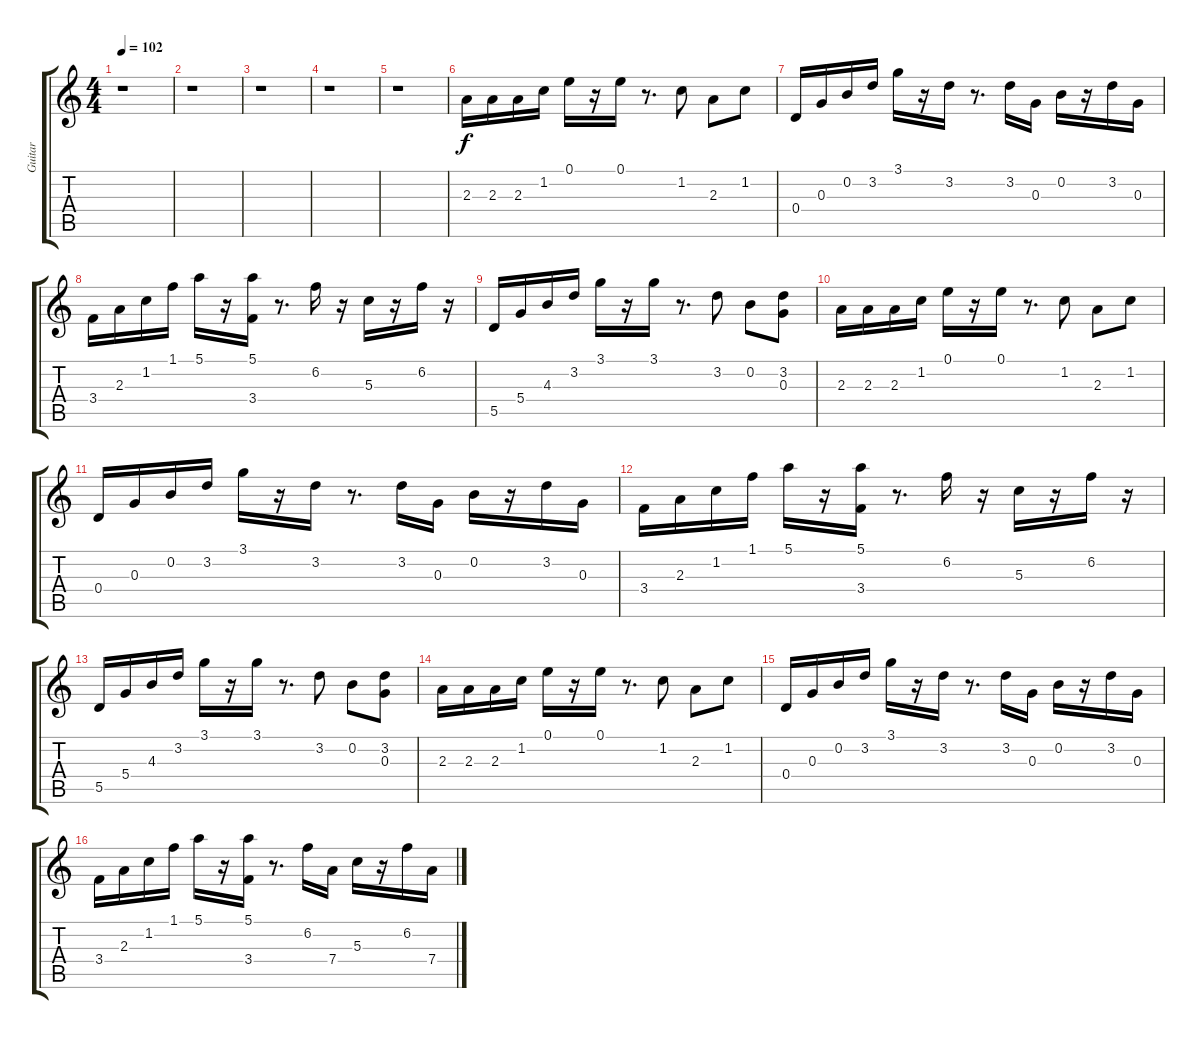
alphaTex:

\track ("Guitar" "Guitar") {instrument acousticguitarsteel}
\staff {score tabs}
\tuning (E4 B3 G3 D3 A2 E2) {hide}
\ts (4 4)
\tempo 102
\clef g2
\ks c
r.1{dy f} |
r.1 |
r.1 |
r.1 |
r.1 |
2.3.16 2.3.16 2.3.16 1.2.16 0.1.16 r.16 0.1.16 r.8{d} 1.2.8 2.3.8 1.2.8 |
0.4.16 0.3.16 0.2.16 3.2.16 3.1.16 r.16 3.2.16 r.8{d} 3.2.16 0.3.16 0.2.16 r.16 3.2.16 0.3.16 |
3.4.16 2.3.16 1.2.16 1.1.16 5.1.16 r.16 (5.1 3.4).16 r.8{d} 6.2.16 r.16 5.3.16 r.16 6.2.16 r.16 |
5.5.16 5.4.16 4.3.16 3.2.16 3.1.16 r.16 3.1.16 r.8{d} 3.2.8 0.2.8 (3.2 0.3).8 |
2.3.16 2.3.16 2.3.16 1.2.16 0.1.16 r.16 0.1.16 r.8{d} 1.2.8 2.3.8 1.2.8 |
0.4.16 0.3.16 0.2.16 3.2.16 3.1.16 r.16 3.2.16 r.8{d} 3.2.16 0.3.16 0.2.16 r.16 3.2.16 0.3.16 |
3.4.16 2.3.16 1.2.16 1.1.16 5.1.16 r.16 (5.1 3.4).16 r.8{d} 6.2.16 r.16 5.3.16 r.16 6.2.16 r.16 |
5.5.16 5.4.16 4.3.16 3.2.16 3.1.16 r.16 3.1.16 r.8{d} 3.2.8 0.2.8 (3.2 0.3).8 |
2.3.16 2.3.16 2.3.16 1.2.16 0.1.16 r.16 0.1.16 r.8{d} 1.2.8 2.3.8 1.2.8 |
0.4.16 0.3.16 0.2.16 3.2.16 3.1.16 r.16 3.2.16 r.8{d} 3.2.16 0.3.16 0.2.16 r.16 3.2.16 0.3.16 |
3.4.16 2.3.16 1.2.16 1.1.16 5.1.16 r.16 (5.1 3.4).16 r.8{d} 6.2.16 7.4.16 5.3.16 r.16 6.2.16 7.4.16
